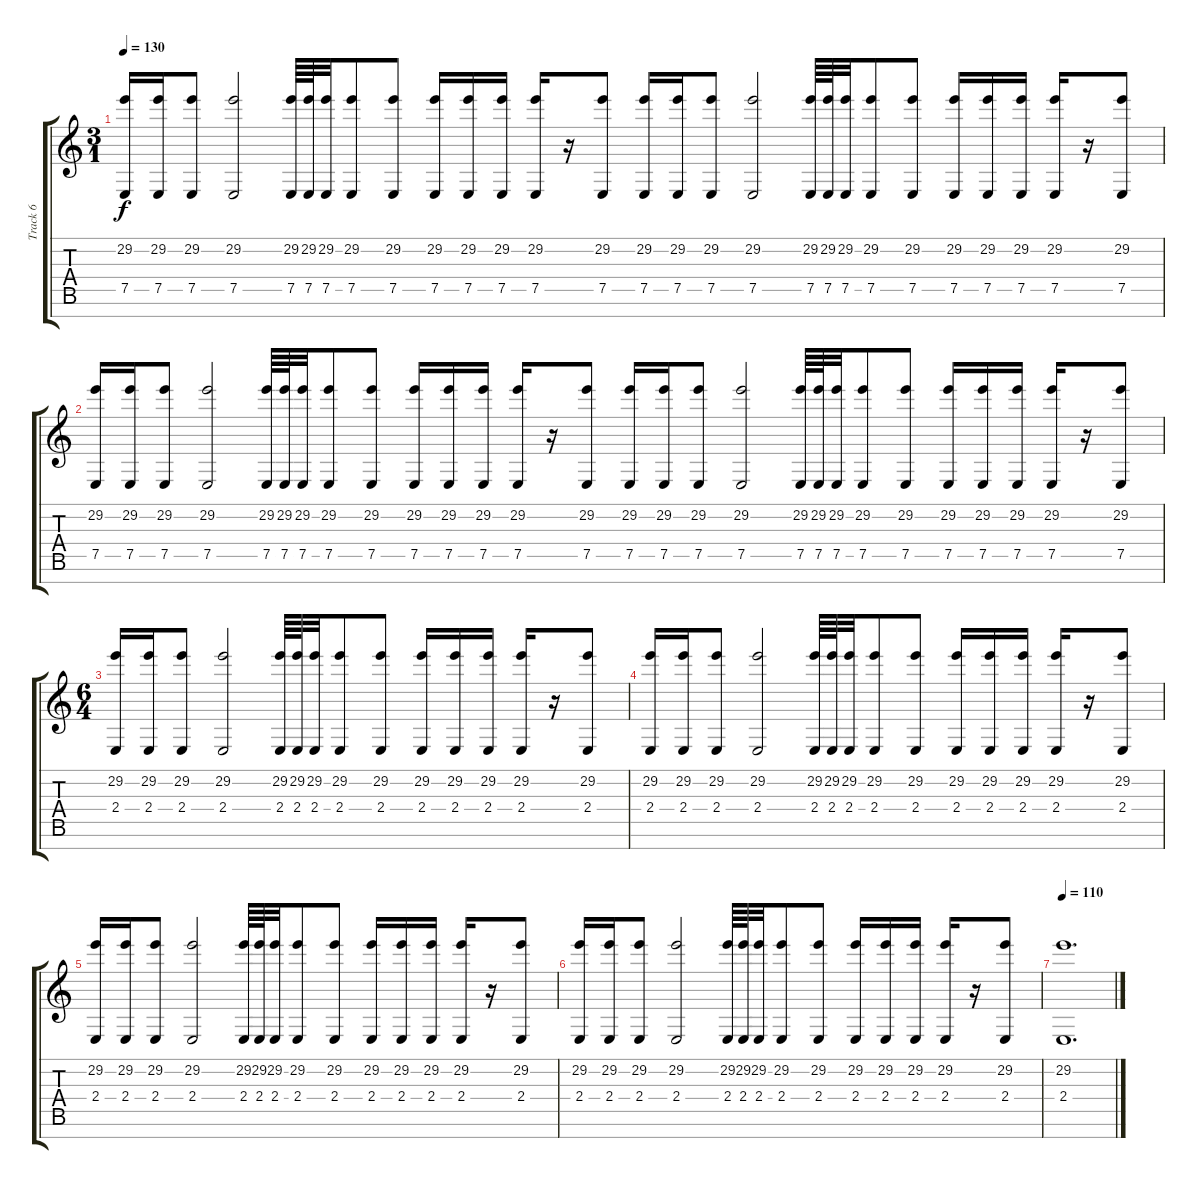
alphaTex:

\track ("Track 6" "Track 6") {instrument gunshot}
\staff {score tabs}
\tuning (E4 B3 G3 D3 A2 E2 B1) {hide}
\ts (3 1)
\tempo 130
\clef g2
\ks c
(29.2 7.5).16{dy f} (29.2 7.5).16 (29.2 7.5).8 (29.2 7.5).2 (29.2 7.5).64 (29.2 7.5).64 (29.2 7.5).32 (29.2 7.5).8 (29.2 7.5).8 (29.2 7.5).16 (29.2 7.5).16 (29.2 7.5).16 (29.2 7.5).16 r.16 (29.2 7.5).8 (29.2 7.5).16 (29.2 7.5).16 (29.2 7.5).8 (29.2 7.5).2 (29.2 7.5).64 (29.2 7.5).64 (29.2 7.5).32 (29.2 7.5).8 (29.2 7.5).8 (29.2 7.5).16 (29.2 7.5).16 (29.2 7.5).16 (29.2 7.5).16 r.16 (29.2 7.5).8 |
(29.2 7.5).16 (29.2 7.5).16 (29.2 7.5).8 (29.2 7.5).2 (29.2 7.5).64 (29.2 7.5).64 (29.2 7.5).32 (29.2 7.5).8 (29.2 7.5).8 (29.2 7.5).16 (29.2 7.5).16 (29.2 7.5).16 (29.2 7.5).16 r.16 (29.2 7.5).8 (29.2 7.5).16 (29.2 7.5).16 (29.2 7.5).8 (29.2 7.5).2 (29.2 7.5).64 (29.2 7.5).64 (29.2 7.5).32 (29.2 7.5).8 (29.2 7.5).8 (29.2 7.5).16 (29.2 7.5).16 (29.2 7.5).16 (29.2 7.5).16 r.16 (29.2 7.5).8 |
\ts (6 4)
(29.2 2.4).16 (29.2 2.4).16 (29.2 2.4).8 (29.2 2.4).2 (29.2 2.4).64 (29.2 2.4).64 (29.2 2.4).32 (29.2 2.4).8 (29.2 2.4).8 (29.2 2.4).16 (29.2 2.4).16 (29.2 2.4).16 (29.2 2.4).16 r.16 (29.2 2.4).8 |
(29.2 2.4).16 (29.2 2.4).16 (29.2 2.4).8 (29.2 2.4).2 (29.2 2.4).64 (29.2 2.4).64 (29.2 2.4).32 (29.2 2.4).8 (29.2 2.4).8 (29.2 2.4).16 (29.2 2.4).16 (29.2 2.4).16 (29.2 2.4).16 r.16 (29.2 2.4).8 |
(29.2 2.4).16 (29.2 2.4).16 (29.2 2.4).8 (29.2 2.4).2 (29.2 2.4).64 (29.2 2.4).64 (29.2 2.4).32 (29.2 2.4).8 (29.2 2.4).8 (29.2 2.4).16 (29.2 2.4).16 (29.2 2.4).16 (29.2 2.4).16 r.16 (29.2 2.4).8 |
(29.2 2.4).16 (29.2 2.4).16 (29.2 2.4).8 (29.2 2.4).2 (29.2 2.4).64 (29.2 2.4).64 (29.2 2.4).32 (29.2 2.4).8 (29.2 2.4).8 (29.2 2.4).16 (29.2 2.4).16 (29.2 2.4).16 (29.2 2.4).16 r.16 (29.2 2.4).8 |
\tempo 110
(29.2 2.4).1{d}
